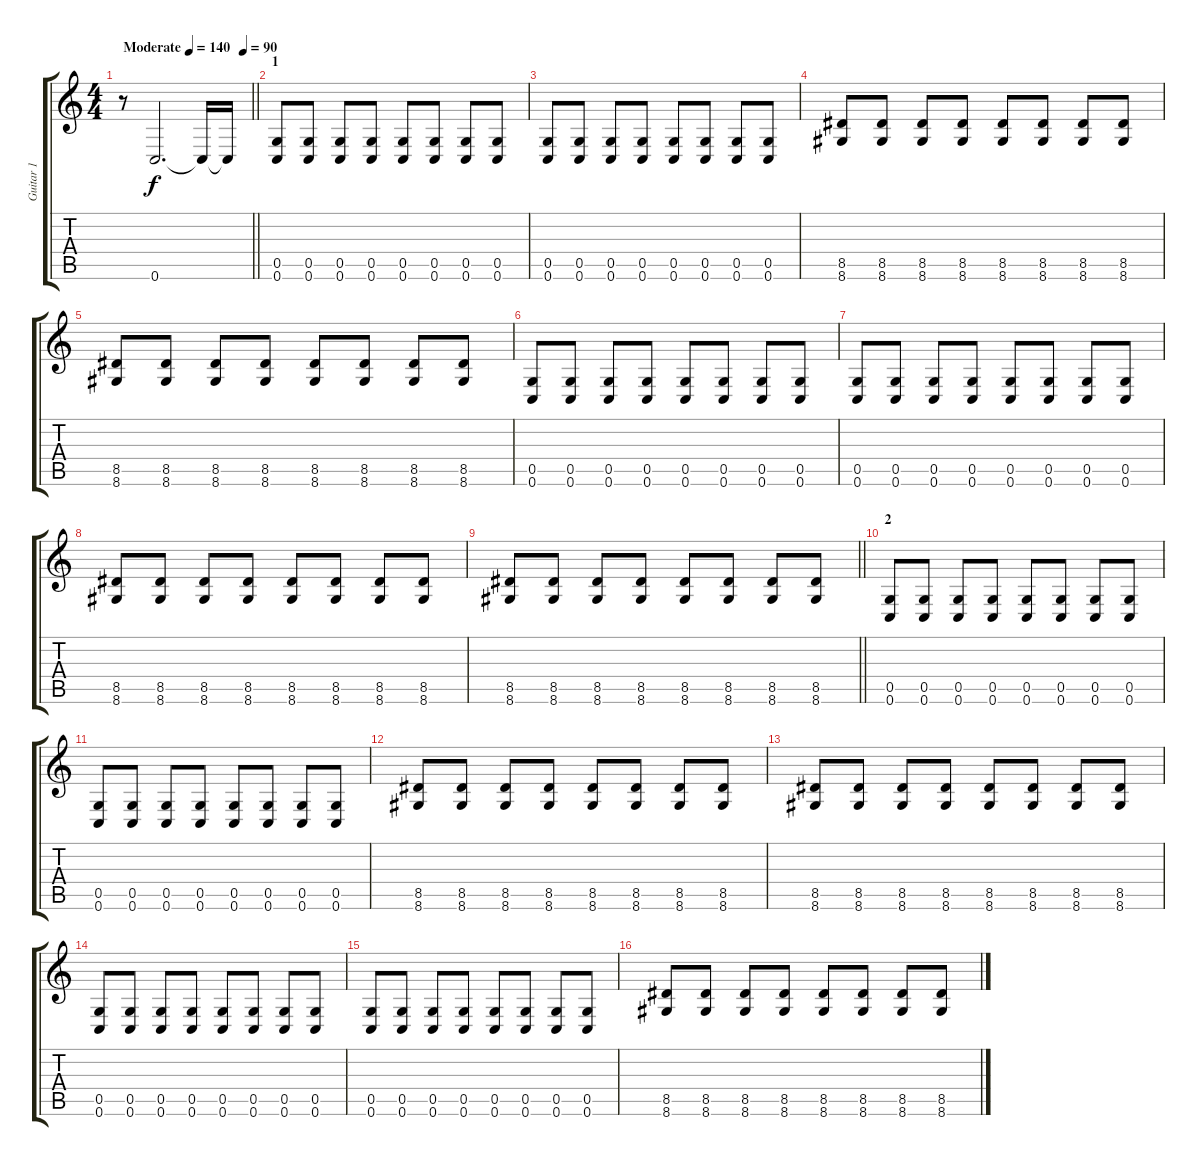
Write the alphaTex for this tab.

\track ("Guitar 1" "Guitar 1") {instrument distortionguitar}
\staff {score tabs}
\tuning (D4 A3 F3 C3 G2 C2) {hide}
\ts (4 4)
\tempo (140 "Moderate")
\tempo (90 0.9375)
\tempo (140 "Moderate")
\clef g2
\barLineRight lightlight
\ks c
r.8{dy f instrument distortionguitar} 0.6.2{d} 0.6{t}.16 0.6{t}.16 |
\section ("" "1")
(0.5 0.6).8 (0.5 0.6).8 (0.5 0.6).8 (0.5 0.6).8 (0.5 0.6).8 (0.5 0.6).8 (0.5 0.6).8 (0.5 0.6).8 |
(0.5 0.6).8 (0.5 0.6).8 (0.5 0.6).8 (0.5 0.6).8 (0.5 0.6).8 (0.5 0.6).8 (0.5 0.6).8 (0.5 0.6).8 |
(8.5 8.6).8 (8.5 8.6).8 (8.5 8.6).8 (8.5 8.6).8 (8.5 8.6).8 (8.5 8.6).8 (8.5 8.6).8 (8.5 8.6).8 |
(8.5 8.6).8 (8.5 8.6).8 (8.5 8.6).8 (8.5 8.6).8 (8.5 8.6).8 (8.5 8.6).8 (8.5 8.6).8 (8.5 8.6).8 |
(0.5 0.6).8 (0.5 0.6).8 (0.5 0.6).8 (0.5 0.6).8 (0.5 0.6).8 (0.5 0.6).8 (0.5 0.6).8 (0.5 0.6).8 |
(0.5 0.6).8 (0.5 0.6).8 (0.5 0.6).8 (0.5 0.6).8 (0.5 0.6).8 (0.5 0.6).8 (0.5 0.6).8 (0.5 0.6).8 |
(8.5 8.6).8 (8.5 8.6).8 (8.5 8.6).8 (8.5 8.6).8 (8.5 8.6).8 (8.5 8.6).8 (8.5 8.6).8 (8.5 8.6).8 |
\barLineRight lightlight
(8.5 8.6).8 (8.5 8.6).8 (8.5 8.6).8 (8.5 8.6).8 (8.5 8.6).8 (8.5 8.6).8 (8.5 8.6).8 (8.5 8.6).8 |
\section ("" "2")
(0.5 0.6).8 (0.5 0.6).8 (0.5 0.6).8 (0.5 0.6).8 (0.5 0.6).8 (0.5 0.6).8 (0.5 0.6).8 (0.5 0.6).8 |
(0.5 0.6).8 (0.5 0.6).8 (0.5 0.6).8 (0.5 0.6).8 (0.5 0.6).8 (0.5 0.6).8 (0.5 0.6).8 (0.5 0.6).8 |
(8.5 8.6).8 (8.5 8.6).8 (8.5 8.6).8 (8.5 8.6).8 (8.5 8.6).8 (8.5 8.6).8 (8.5 8.6).8 (8.5 8.6).8 |
(8.5 8.6).8 (8.5 8.6).8 (8.5 8.6).8 (8.5 8.6).8 (8.5 8.6).8 (8.5 8.6).8 (8.5 8.6).8 (8.5 8.6).8 |
(0.5 0.6).8 (0.5 0.6).8 (0.5 0.6).8 (0.5 0.6).8 (0.5 0.6).8 (0.5 0.6).8 (0.5 0.6).8 (0.5 0.6).8 |
(0.5 0.6).8 (0.5 0.6).8 (0.5 0.6).8 (0.5 0.6).8 (0.5 0.6).8 (0.5 0.6).8 (0.5 0.6).8 (0.5 0.6).8 |
(8.5 8.6).8 (8.5 8.6).8 (8.5 8.6).8 (8.5 8.6).8 (8.5 8.6).8 (8.5 8.6).8 (8.5 8.6).8 (8.5 8.6).8
